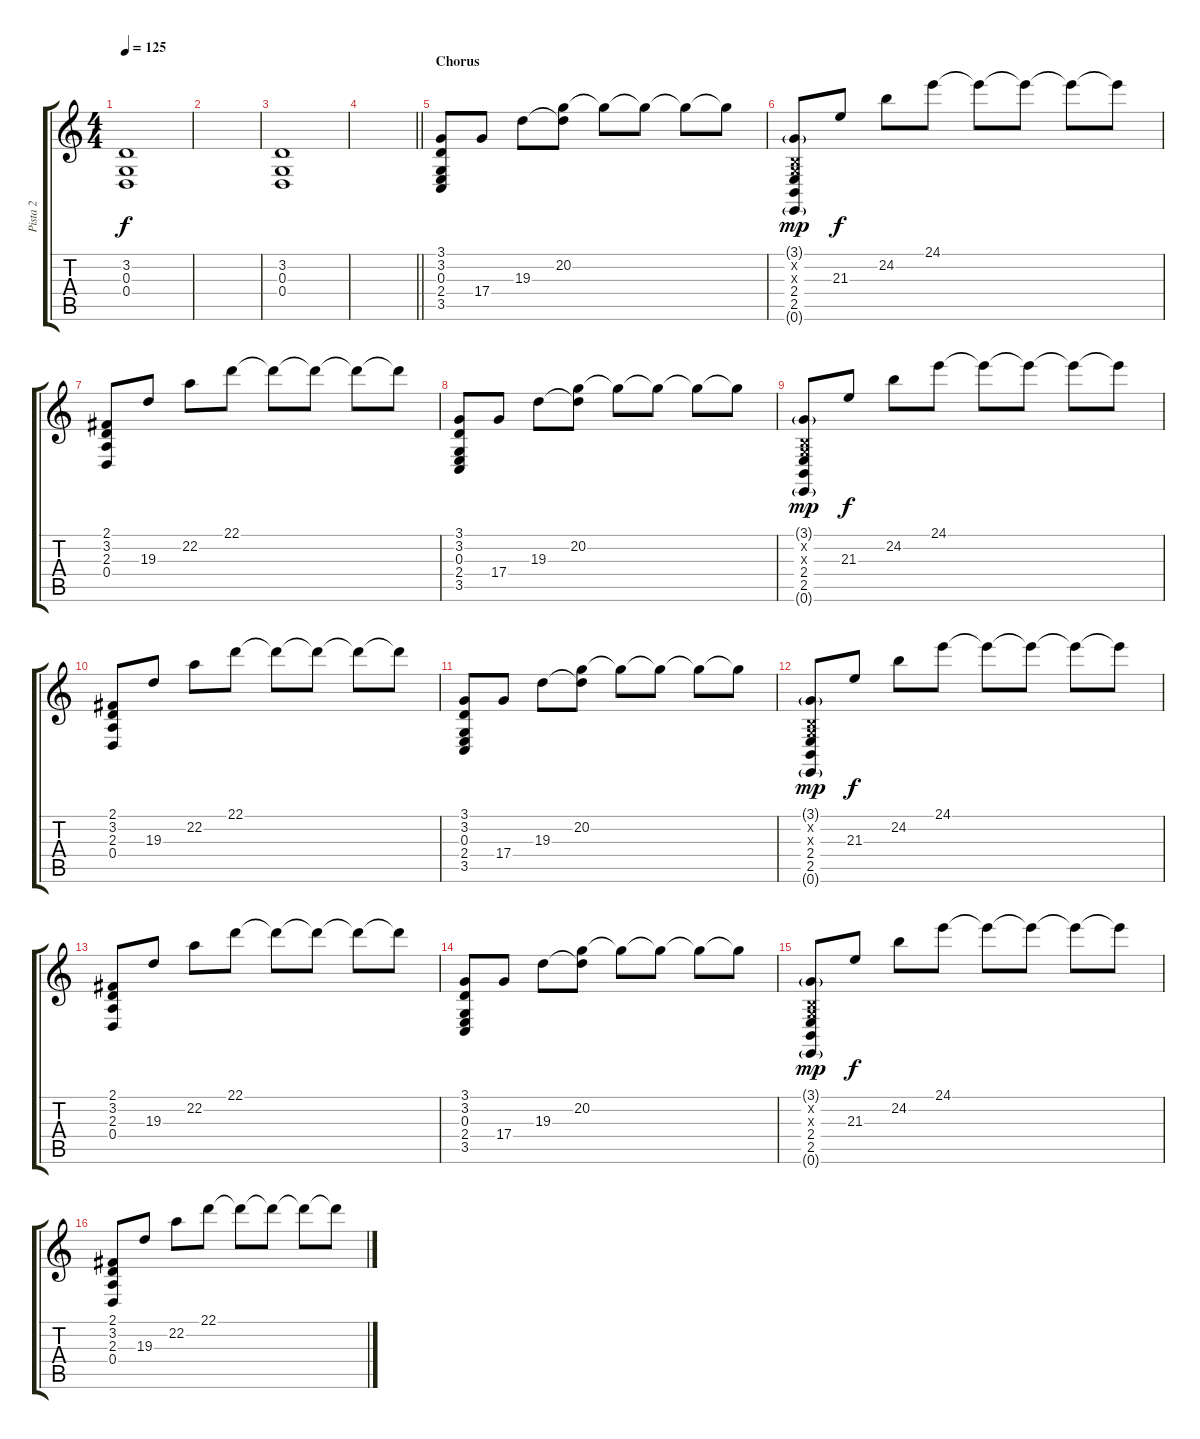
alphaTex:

\track ("Pista 2" "Pista 2") {instrument acousticgrandpiano}
\staff {score tabs}
\tuning (E4 B3 G3 D3 A2 E2) {hide}
\ts (4 4)
\tempo 125
\clef g2
\ks c
(3.2 0.3 0.4).1{dy f volume 16} |
|
(3.2 0.3 0.4).1 |
\barLineRight lightlight
|
\section ("" "Chorus")
(3.1 3.2 0.3 2.4 3.5).8 17.4.8 19.3.8 (20.2 19.3{t}).8 20.2{t}.8 20.2{t}.8 20.2{t}.8 20.2{t}.8 |
(3.1{g} 0.2{x} 0.3{x} 2.4 2.5 0.6{g}).8{dy mp} 21.3.8{dy f} 24.2.8 24.1.8 24.1{t}.8 24.1{t}.8 24.1{t}.8 24.1{t}.8 |
(2.1 3.2 2.3 0.4).8 19.3.8 22.2.8 22.1.8 22.1{t}.8 22.1{t}.8 22.1{t}.8 22.1{t}.8 |
(3.1 3.2 0.3 2.4 3.5).8 17.4.8 19.3.8 (20.2 19.3{t}).8 20.2{t}.8 20.2{t}.8 20.2{t}.8 20.2{t}.8 |
(3.1{g} 0.2{x} 0.3{x} 2.4 2.5 0.6{g}).8{dy mp} 21.3.8{dy f} 24.2.8 24.1.8 24.1{t}.8 24.1{t}.8 24.1{t}.8 24.1{t}.8 |
(2.1 3.2 2.3 0.4).8 19.3.8 22.2.8 22.1.8 22.1{t}.8 22.1{t}.8 22.1{t}.8 22.1{t}.8 |
(3.1 3.2 0.3 2.4 3.5).8 17.4.8 19.3.8 (20.2 19.3{t}).8 20.2{t}.8 20.2{t}.8 20.2{t}.8 20.2{t}.8 |
(3.1{g} 0.2{x} 0.3{x} 2.4 2.5 0.6{g}).8{dy mp} 21.3.8{dy f} 24.2.8 24.1.8 24.1{t}.8 24.1{t}.8 24.1{t}.8 24.1{t}.8 |
(2.1 3.2 2.3 0.4).8 19.3.8 22.2.8 22.1.8 22.1{t}.8 22.1{t}.8 22.1{t}.8 22.1{t}.8 |
(3.1 3.2 0.3 2.4 3.5).8 17.4.8 19.3.8 (20.2 19.3{t}).8 20.2{t}.8 20.2{t}.8 20.2{t}.8 20.2{t}.8 |
(3.1{g} 0.2{x} 0.3{x} 2.4 2.5 0.6{g}).8{dy mp} 21.3.8{dy f} 24.2.8 24.1.8 24.1{t}.8 24.1{t}.8 24.1{t}.8 24.1{t}.8 |
(2.1 3.2 2.3 0.4).8 19.3.8 22.2.8 22.1.8 22.1{t}.8 22.1{t}.8 22.1{t}.8 22.1{t}.8
